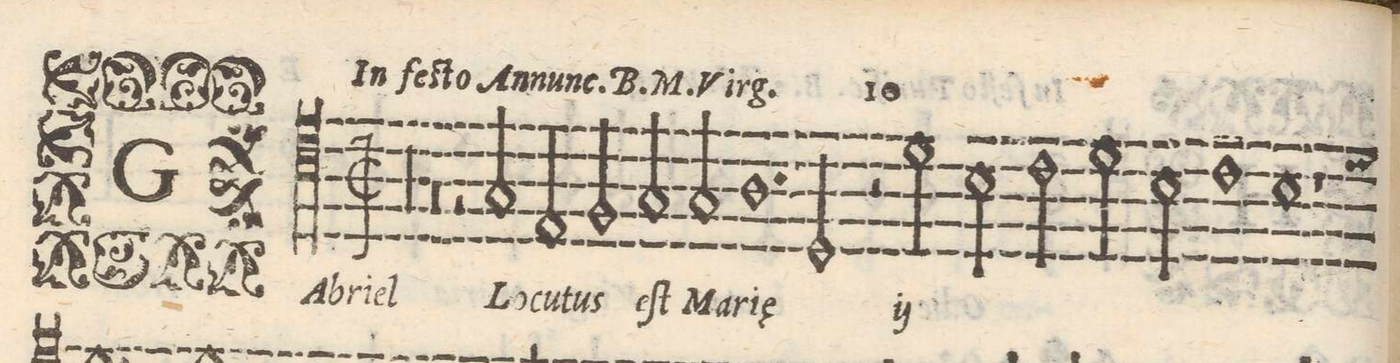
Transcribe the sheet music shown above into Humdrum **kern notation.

**kern	**text
*I"TENOR	*
*clefC4	*
*k[]	*
*met(C|)	*
*M2/1	*
00r	.
=2-	=2-
=3-	=3-
0r	.
=4-	=4-
2r	.
2G/	Lo-
2E/	-cu-
2F/	-tus
=5-	=5-
2G/	eſt
2G/	Ma-
1.A	-ri-
=6-	=6-
2D/	-ę
2r	.
*	*ij
2d\	Lo-
=7-	=7-
2B\	-cu-
2c\	-tus
2d\	eſt
2B\	Ma-
=8-	=8-
1c	-ri-
1B	-ę
*	*Xij
=9-	=9-
1r	.
*custos:d	*
*-	*-
